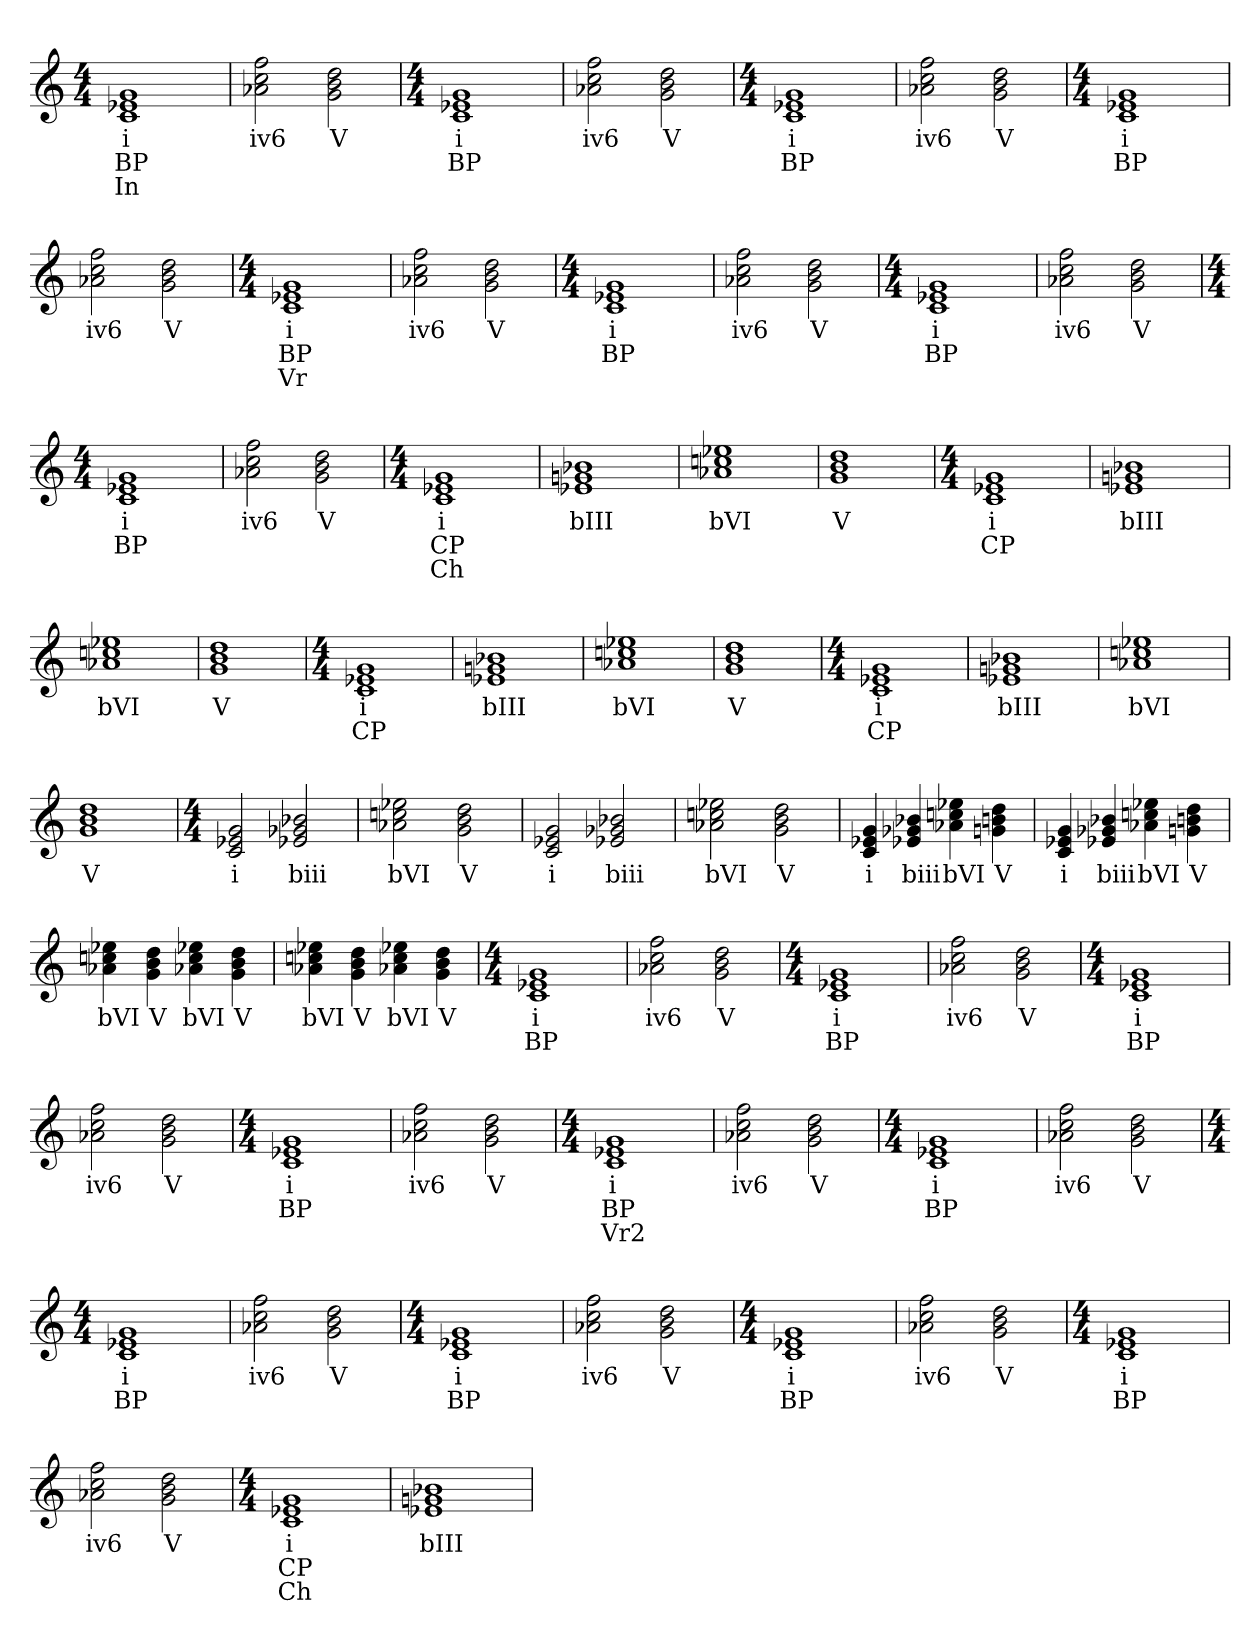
**kern	**text	**text	**text
*part1	*part1	*part1	*part1
*staff1	*staff1	*staff1	*staff1
*k[]	*	*	*
*C:	*	*	*
*M4/4	*	*	*
=	=	=	=
1c 1e-X 1g	i	BP	In
=	=	=	=
*k[]	*	*	*
*C:	*	*	*
2a-X 2cc 2ff	iv6	.	.
2g 2b 2dd	V	.	.
=	=	=	=
*k[]	*	*	*
*C:	*	*	*
*M4/4	*	*	*
1c 1e-X 1g	i	BP	.
=	=	=	=
*k[]	*	*	*
*C:	*	*	*
2a-X 2cc 2ff	iv6	.	.
2g 2b 2dd	V	.	.
=	=	=	=
*k[]	*	*	*
*C:	*	*	*
*M4/4	*	*	*
1c 1e-X 1g	i	BP	.
=	=	=	=
*k[]	*	*	*
*C:	*	*	*
2a-X 2cc 2ff	iv6	.	.
2g 2b 2dd	V	.	.
=	=	=	=
*k[]	*	*	*
*C:	*	*	*
*M4/4	*	*	*
1c 1e-X 1g	i	BP	.
=	=	=	=
*k[]	*	*	*
*C:	*	*	*
2a-X 2cc 2ff	iv6	.	.
2g 2b 2dd	V	.	.
=	=	=	=
*k[]	*	*	*
*C:	*	*	*
*M4/4	*	*	*
1c 1e-X 1g	i	BP	Vr
=	=	=	=
*k[]	*	*	*
*C:	*	*	*
2a-X 2cc 2ff	iv6	.	.
2g 2b 2dd	V	.	.
=	=	=	=
*k[]	*	*	*
*C:	*	*	*
*M4/4	*	*	*
1c 1e-X 1g	i	BP	.
=	=	=	=
*k[]	*	*	*
*C:	*	*	*
2a-X 2cc 2ff	iv6	.	.
2g 2b 2dd	V	.	.
=	=	=	=
*k[]	*	*	*
*C:	*	*	*
*M4/4	*	*	*
1c 1e-X 1g	i	BP	.
=	=	=	=
*k[]	*	*	*
*C:	*	*	*
2a-X 2cc 2ff	iv6	.	.
2g 2b 2dd	V	.	.
=	=	=	=
*k[]	*	*	*
*C:	*	*	*
*M4/4	*	*	*
1c 1e-X 1g	i	BP	.
=	=	=	=
*k[]	*	*	*
*C:	*	*	*
2a-X 2cc 2ff	iv6	.	.
2g 2b 2dd	V	.	.
=	=	=	=
*k[]	*	*	*
*C:	*	*	*
*M4/4	*	*	*
1c 1e-X 1g	i	CP	Ch
=	=	=	=
*k[]	*	*	*
*C:	*	*	*
1e-X 1gn 1b-X	bIII	.	.
=	=	=	=
*k[]	*	*	*
*C:	*	*	*
1a-X 1ccn 1ee-X	bVI	.	.
=	=	=	=
*k[]	*	*	*
*C:	*	*	*
1g 1b 1dd	V	.	.
=	=	=	=
*k[]	*	*	*
*C:	*	*	*
*M4/4	*	*	*
1c 1e-X 1g	i	CP	.
=	=	=	=
*k[]	*	*	*
*C:	*	*	*
1e-X 1gn 1b-X	bIII	.	.
=	=	=	=
*k[]	*	*	*
*C:	*	*	*
1a-X 1ccn 1ee-X	bVI	.	.
=	=	=	=
*k[]	*	*	*
*C:	*	*	*
1g 1b 1dd	V	.	.
=	=	=	=
*k[]	*	*	*
*C:	*	*	*
*M4/4	*	*	*
1c 1e-X 1g	i	CP	.
=	=	=	=
*k[]	*	*	*
*C:	*	*	*
1e-X 1gn 1b-X	bIII	.	.
=	=	=	=
*k[]	*	*	*
*C:	*	*	*
1a-X 1ccn 1ee-X	bVI	.	.
=	=	=	=
*k[]	*	*	*
*C:	*	*	*
1g 1b 1dd	V	.	.
=	=	=	=
*k[]	*	*	*
*C:	*	*	*
*M4/4	*	*	*
1c 1e-X 1g	i	CP	.
=	=	=	=
*k[]	*	*	*
*C:	*	*	*
1e-X 1gn 1b-X	bIII	.	.
=	=	=	=
*k[]	*	*	*
*C:	*	*	*
1a-X 1ccn 1ee-X	bVI	.	.
=	=	=	=
*k[]	*	*	*
*C:	*	*	*
1g 1b 1dd	V	.	.
=	=	=	=
*k[]	*	*	*
*C:	*	*	*
*M4/4	*	*	*
2c 2e-X 2g	i	.	.
2e-X 2g-X 2b-X	biii	.	.
=	=	=	=
*k[]	*	*	*
*C:	*	*	*
2a-X 2ccn 2ee-X	bVI	.	.
2g 2b 2dd	V	.	.
=	=	=	=
*k[]	*	*	*
*C:	*	*	*
2c 2e-X 2g	i	.	.
2e-X 2g-X 2b-X	biii	.	.
=	=	=	=
*k[]	*	*	*
*C:	*	*	*
2a-X 2ccn 2ee-X	bVI	.	.
2g 2b 2dd	V	.	.
=	=	=	=
*k[]	*	*	*
*C:	*	*	*
4c 4e-X 4g	i	.	.
4e-X 4g-X 4b-X	biii	.	.
4a-X 4ccn 4ee-X	bVI	.	.
4gn 4bn 4dd	V	.	.
=	=	=	=
*k[]	*	*	*
*C:	*	*	*
4c 4e-X 4g	i	.	.
4e-X 4g-X 4b-X	biii	.	.
4a-X 4ccn 4ee-X	bVI	.	.
4gn 4bn 4dd	V	.	.
=	=	=	=
*k[]	*	*	*
*C:	*	*	*
4a-X 4ccn 4ee-X	bVI	.	.
4g 4b 4dd	V	.	.
4a-X 4cc 4ee-X	bVI	.	.
4g 4b 4dd	V	.	.
=	=	=	=
*k[]	*	*	*
*C:	*	*	*
4a-X 4ccn 4ee-X	bVI	.	.
4g 4b 4dd	V	.	.
4a-X 4cc 4ee-X	bVI	.	.
4g 4b 4dd	V	.	.
=	=	=	=
*k[]	*	*	*
*C:	*	*	*
*M4/4	*	*	*
1c 1e-X 1g	i	BP	.
=	=	=	=
*k[]	*	*	*
*C:	*	*	*
2a-X 2cc 2ff	iv6	.	.
2g 2b 2dd	V	.	.
=	=	=	=
*k[]	*	*	*
*C:	*	*	*
*M4/4	*	*	*
1c 1e-X 1g	i	BP	.
=	=	=	=
*k[]	*	*	*
*C:	*	*	*
2a-X 2cc 2ff	iv6	.	.
2g 2b 2dd	V	.	.
=	=	=	=
*k[]	*	*	*
*C:	*	*	*
*M4/4	*	*	*
1c 1e-X 1g	i	BP	.
=	=	=	=
*k[]	*	*	*
*C:	*	*	*
2a-X 2cc 2ff	iv6	.	.
2g 2b 2dd	V	.	.
=	=	=	=
*k[]	*	*	*
*C:	*	*	*
*M4/4	*	*	*
1c 1e-X 1g	i	BP	.
=	=	=	=
*k[]	*	*	*
*C:	*	*	*
2a-X 2cc 2ff	iv6	.	.
2g 2b 2dd	V	.	.
=	=	=	=
*k[]	*	*	*
*C:	*	*	*
*M4/4	*	*	*
1c 1e-X 1g	i	BP	Vr2
=	=	=	=
*k[]	*	*	*
*C:	*	*	*
2a-X 2cc 2ff	iv6	.	.
2g 2b 2dd	V	.	.
=	=	=	=
*k[]	*	*	*
*C:	*	*	*
*M4/4	*	*	*
1c 1e-X 1g	i	BP	.
=	=	=	=
*k[]	*	*	*
*C:	*	*	*
2a-X 2cc 2ff	iv6	.	.
2g 2b 2dd	V	.	.
=	=	=	=
*k[]	*	*	*
*C:	*	*	*
*M4/4	*	*	*
1c 1e-X 1g	i	BP	.
=	=	=	=
*k[]	*	*	*
*C:	*	*	*
2a-X 2cc 2ff	iv6	.	.
2g 2b 2dd	V	.	.
=	=	=	=
*k[]	*	*	*
*C:	*	*	*
*M4/4	*	*	*
1c 1e-X 1g	i	BP	.
=	=	=	=
*k[]	*	*	*
*C:	*	*	*
2a-X 2cc 2ff	iv6	.	.
2g 2b 2dd	V	.	.
=	=	=	=
*k[]	*	*	*
*C:	*	*	*
*M4/4	*	*	*
1c 1e-X 1g	i	BP	.
=	=	=	=
*k[]	*	*	*
*C:	*	*	*
2a-X 2cc 2ff	iv6	.	.
2g 2b 2dd	V	.	.
=	=	=	=
*k[]	*	*	*
*C:	*	*	*
*M4/4	*	*	*
1c 1e-X 1g	i	BP	.
=	=	=	=
*k[]	*	*	*
*C:	*	*	*
2a-X 2cc 2ff	iv6	.	.
2g 2b 2dd	V	.	.
=	=	=	=
*k[]	*	*	*
*C:	*	*	*
*M4/4	*	*	*
1c 1e-X 1g	i	CP	Ch
=	=	=	=
*k[]	*	*	*
*C:	*	*	*
1e-X 1gn 1b-X	bIII	.	.
=	=	=	=
*-	*-	*-	*-
